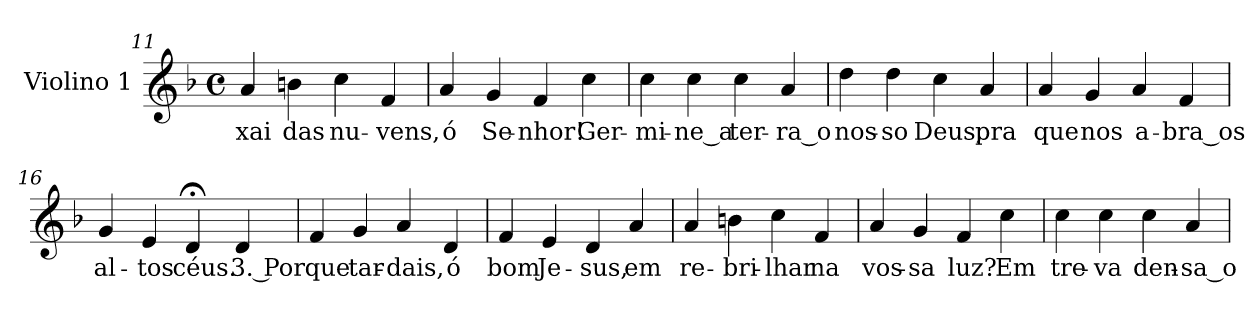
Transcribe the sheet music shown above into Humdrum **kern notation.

**kern	**text
*part1	*part1
*staff1	*staff1
*I"Violino 1	*
*I'Vno. 1	*
*clefG2	*
*k[b-]	*
*d:	*
*M4/4	*
*met(c)	*
=11	=11
!	!LO:LY:b:color=#000000
4ai/	-xai
!	!LO:LY:b:color=#000000
4bni\	das
!	!LO:LY:b:color=#000000
4cci\	nu-
!	!LO:LY:b:color=#000000
4fi/	-vens,
=12	=12
!	!LO:LY:b:color=#000000
4ai/	ó
!	!LO:LY:b:color=#000000
4gi/	Se-
!	!LO:LY:b:color=#000000
4fi/	-nhor!
!	!LO:LY:b:color=#000000
4cci\	Ger-
=13	=13
!	!LO:LY:b:color=#000000
4cci\	-mi-
!	!LO:LY:b:color=#000000
4cci\	-ne_a
!	!LO:LY:b:color=#000000
4cci\	ter-
!	!LO:LY:b:color=#000000
4ai/	-ra_o
=14	=14
!	!LO:LY:b:color=#000000
4ddi\	nos-
!	!LO:LY:b:color=#000000
4ddi\	-so
!	!LO:LY:b:color=#000000
4cci\	Deus,
!	!LO:LY:b:color=#000000
4ai/	pra
!!LO:LB:g=z
=15	=15
!	!LO:LY:b:color=#000000
4ai/	que
!	!LO:LY:b:color=#000000
4gi/	nos
!	!LO:LY:b:color=#000000
4ai/	a-
!	!LO:LY:b:color=#000000
4fi/	-bra_os
=16	=16
!	!LO:LY:b:color=#000000
4gi/	al-
!	!LO:LY:b:color=#000000
4ei/	-tos
!	!LO:LY:b:color=#000000
4d;i/	céus.
!	!LO:LY:b:color=#000000
4di/	3. Por
=17	=17
!	!LO:LY:b:color=#000000
4fi/	que
!	!LO:LY:b:color=#000000
4gi/	tar-
!	!LO:LY:b:color=#000000
4ai/	-dais,
!	!LO:LY:b:color=#000000
4di/	ó
=18	=18
!	!LO:LY:b:color=#000000
4fi/	bom
!	!LO:LY:b:color=#000000
4ei/	Je-
!	!LO:LY:b:color=#000000
4di/	-sus,
!	!LO:LY:b:color=#000000
4ai/	em
=19	=19
!	!LO:LY:b:color=#000000
4ai/	re-
!	!LO:LY:b:color=#000000
4bni\	-bri-
!	!LO:LY:b:color=#000000
4cci\	-lhar
!	!LO:LY:b:color=#000000
4fi/	na
!!LO:LB:g=z
=20	=20
!	!LO:LY:b:color=#000000
4ai/	vos-
!	!LO:LY:b:color=#000000
4gi/	-sa
!	!LO:LY:b:color=#000000
4fi/	luz?
!	!LO:LY:b:color=#000000
4cci\	Em
=21	=21
!	!LO:LY:b:color=#000000
4cci\	tre-
!	!LO:LY:b:color=#000000
4cci\	-va
!	!LO:LY:b:color=#000000
4cci\	den-
!	!LO:LY:b:color=#000000
4ai/	-sa_o
=	=
*-	*-
